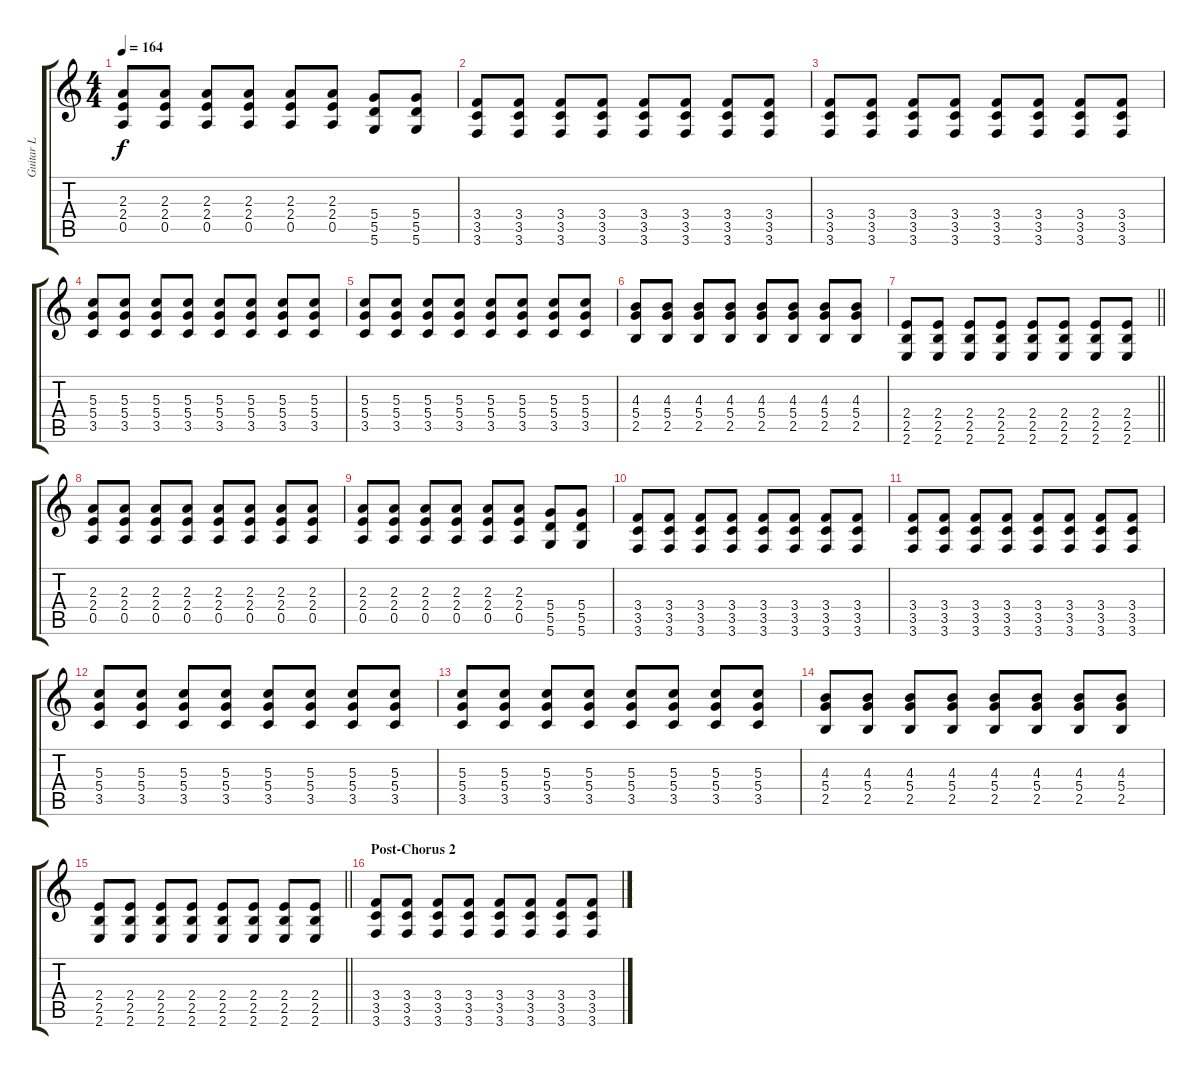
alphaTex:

\track ("Guitar L" "Guitar L") {instrument distortionguitar}
\staff {score tabs}
\tuning (E4 B3 G3 D3 A2 D2) {hide}
\ts (4 4)
\tempo 164
\clef g2
\ks c
(2.3 2.4 0.5).8{dy f} (2.3 2.4 0.5).8 (2.3 2.4 0.5).8 (2.3 2.4 0.5).8 (2.3 2.4 0.5).8 (2.3 2.4 0.5).8 (5.4 5.5 5.6).8 (5.4 5.5 5.6).8 |
(3.4 3.5 3.6).8 (3.4 3.5 3.6).8 (3.4 3.5 3.6).8 (3.4 3.5 3.6).8 (3.4 3.5 3.6).8 (3.4 3.5 3.6).8 (3.4 3.5 3.6).8 (3.4 3.5 3.6).8 |
(3.4 3.5 3.6).8 (3.4 3.5 3.6).8 (3.4 3.5 3.6).8 (3.4 3.5 3.6).8 (3.4 3.5 3.6).8 (3.4 3.5 3.6).8 (3.4 3.5 3.6).8 (3.4 3.5 3.6).8 |
(5.3 5.4 3.5).8 (5.3 5.4 3.5).8 (5.3 5.4 3.5).8 (5.3 5.4 3.5).8 (5.3 5.4 3.5).8 (5.3 5.4 3.5).8 (5.3 5.4 3.5).8 (5.3 5.4 3.5).8 |
(5.3 5.4 3.5).8 (5.3 5.4 3.5).8 (5.3 5.4 3.5).8 (5.3 5.4 3.5).8 (5.3 5.4 3.5).8 (5.3 5.4 3.5).8 (5.3 5.4 3.5).8 (5.3 5.4 3.5).8 |
(4.3 5.4 2.5).8 (4.3 5.4 2.5).8 (4.3 5.4 2.5).8 (4.3 5.4 2.5).8 (4.3 5.4 2.5).8 (4.3 5.4 2.5).8 (4.3 5.4 2.5).8 (4.3 5.4 2.5).8 |
\barLineRight lightlight
(2.4 2.5 2.6).8 (2.4 2.5 2.6).8 (2.4 2.5 2.6).8 (2.4 2.5 2.6).8 (2.4 2.5 2.6).8 (2.4 2.5 2.6).8 (2.4 2.5 2.6).8 (2.4 2.5 2.6).8 |
(2.3 2.4 0.5).8 (2.3 2.4 0.5).8 (2.3 2.4 0.5).8 (2.3 2.4 0.5).8 (2.3 2.4 0.5).8 (2.3 2.4 0.5).8 (2.3 2.4 0.5).8 (2.3 2.4 0.5).8 |
(2.3 2.4 0.5).8 (2.3 2.4 0.5).8 (2.3 2.4 0.5).8 (2.3 2.4 0.5).8 (2.3 2.4 0.5).8 (2.3 2.4 0.5).8 (5.4 5.5 5.6).8 (5.4 5.5 5.6).8 |
(3.4 3.5 3.6).8 (3.4 3.5 3.6).8 (3.4 3.5 3.6).8 (3.4 3.5 3.6).8 (3.4 3.5 3.6).8 (3.4 3.5 3.6).8 (3.4 3.5 3.6).8 (3.4 3.5 3.6).8 |
(3.4 3.5 3.6).8 (3.4 3.5 3.6).8 (3.4 3.5 3.6).8 (3.4 3.5 3.6).8 (3.4 3.5 3.6).8 (3.4 3.5 3.6).8 (3.4 3.5 3.6).8 (3.4 3.5 3.6).8 |
(5.3 5.4 3.5).8 (5.3 5.4 3.5).8 (5.3 5.4 3.5).8 (5.3 5.4 3.5).8 (5.3 5.4 3.5).8 (5.3 5.4 3.5).8 (5.3 5.4 3.5).8 (5.3 5.4 3.5).8 |
(5.3 5.4 3.5).8 (5.3 5.4 3.5).8 (5.3 5.4 3.5).8 (5.3 5.4 3.5).8 (5.3 5.4 3.5).8 (5.3 5.4 3.5).8 (5.3 5.4 3.5).8 (5.3 5.4 3.5).8 |
(4.3 5.4 2.5).8 (4.3 5.4 2.5).8 (4.3 5.4 2.5).8 (4.3 5.4 2.5).8 (4.3 5.4 2.5).8 (4.3 5.4 2.5).8 (4.3 5.4 2.5).8 (4.3 5.4 2.5).8 |
\barLineRight lightlight
(2.4 2.5 2.6).8 (2.4 2.5 2.6).8 (2.4 2.5 2.6).8 (2.4 2.5 2.6).8 (2.4 2.5 2.6).8 (2.4 2.5 2.6).8 (2.4 2.5 2.6).8 (2.4 2.5 2.6).8 |
\section ("" "Post-Chorus 2")
(3.4 3.5 3.6).8 (3.4 3.5 3.6).8 (3.4 3.5 3.6).8 (3.4 3.5 3.6).8 (3.4 3.5 3.6).8 (3.4 3.5 3.6).8 (3.4 3.5 3.6).8 (3.4 3.5 3.6).8
